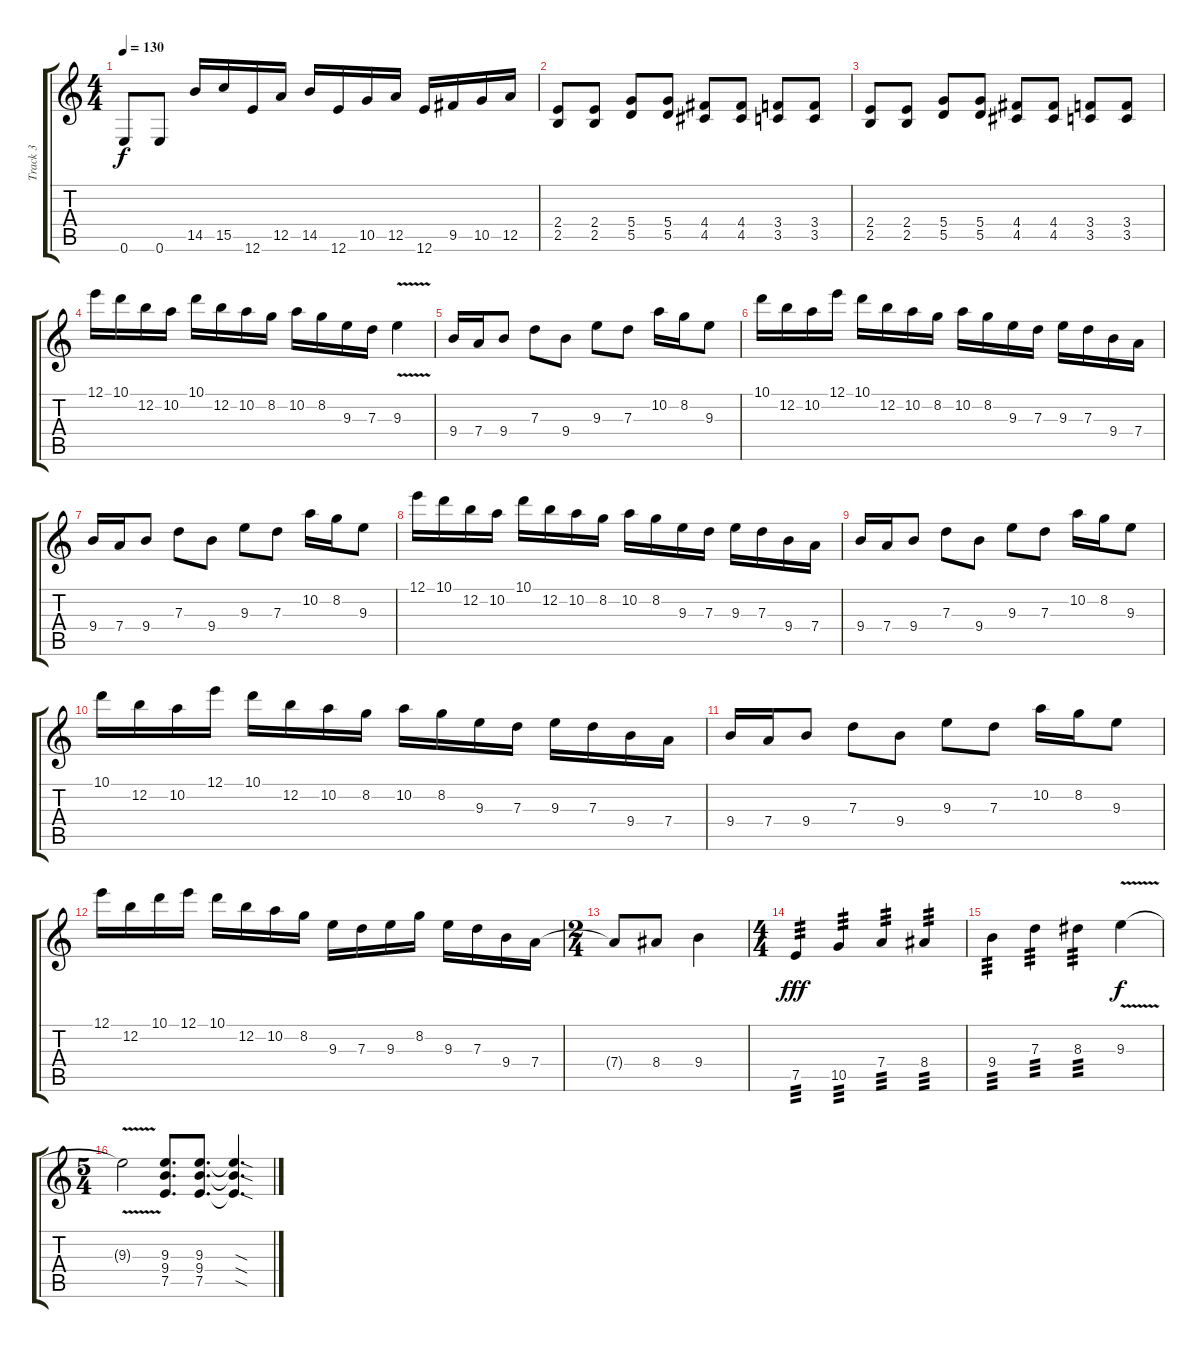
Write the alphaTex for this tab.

\track ("Track 3" "Track 3") {instrument distortionguitar}
\staff {score tabs}
\tuning (E4 B3 G3 D3 A2 E2) {hide}
\ts (4 4)
\tempo 130
\clef g2
\ks c
0.6.8{dy f} 0.6.8 14.5.16 15.5.16 12.6.16 12.5.16 14.5.16 12.6.16 10.5.16 12.5.16 12.6.16 9.5.16 10.5.16 12.5.16 |
(2.4 2.5).8 (2.4 2.5).8 (5.4 5.5).8 (5.4 5.5).8 (4.4 4.5).8 (4.4 4.5).8 (3.4 3.5).8 (3.4 3.5).8 |
(2.4 2.5).8 (2.4 2.5).8 (5.4 5.5).8 (5.4 5.5).8 (4.4 4.5).8 (4.4 4.5).8 (3.4 3.5).8 (3.4 3.5).8 |
12.1.16 10.1.16 12.2.16 10.2.16 10.1.16 12.2.16 10.2.16 8.2.16 10.2.16 8.2.16 9.3.16 7.3.16 9.3{v}.4 |
9.4.16 7.4.16 9.4.8 7.3.8 9.4.8 9.3.8 7.3.8 10.2.16 8.2.16 9.3.8 |
10.1.16 12.2.16 10.2.16 12.1.16 10.1.16 12.2.16 10.2.16 8.2.16 10.2.16 8.2.16 9.3.16 7.3.16 9.3.16 7.3.16 9.4.16 7.4.16 |
9.4.16 7.4.16 9.4.8 7.3.8 9.4.8 9.3.8 7.3.8 10.2.16 8.2.16 9.3.8 |
12.1.16 10.1.16 12.2.16 10.2.16 10.1.16 12.2.16 10.2.16 8.2.16 10.2.16 8.2.16 9.3.16 7.3.16 9.3.16 7.3.16 9.4.16 7.4.16 |
9.4.16 7.4.16 9.4.8 7.3.8 9.4.8 9.3.8 7.3.8 10.2.16 8.2.16 9.3.8 |
10.1.16 12.2.16 10.2.16 12.1.16 10.1.16 12.2.16 10.2.16 8.2.16 10.2.16 8.2.16 9.3.16 7.3.16 9.3.16 7.3.16 9.4.16 7.4.16 |
9.4.16 7.4.16 9.4.8 7.3.8 9.4.8 9.3.8 7.3.8 10.2.16 8.2.16 9.3.8 |
12.1.16 12.2.16 10.1.16 12.1.16 10.1.16 12.2.16 10.2.16 8.2.16 9.3.16 7.3.16 9.3.16 8.2.16 9.3.16 7.3.16 9.4.16 7.4.16 |
\ts (2 4)
7.4{t}.8 8.4.8 9.4.4 |
\ts (4 4)
7.5.4{tp 3 dy fff} 10.5.4{tp 3} 7.4.4{tp 3} 8.4.4{tp 3} |
9.4.4{tp 3} 7.3.4{tp 3} 8.3.4{tp 3} 9.3{v}.4{dy f} |
\ts (5 4)
9.3{t}.2 (9.3 9.4 7.5).8{d} (9.3 9.4 7.5).8{d} (9.3{sod t} 9.4{sod t} 7.5{sod t}).4{d}
